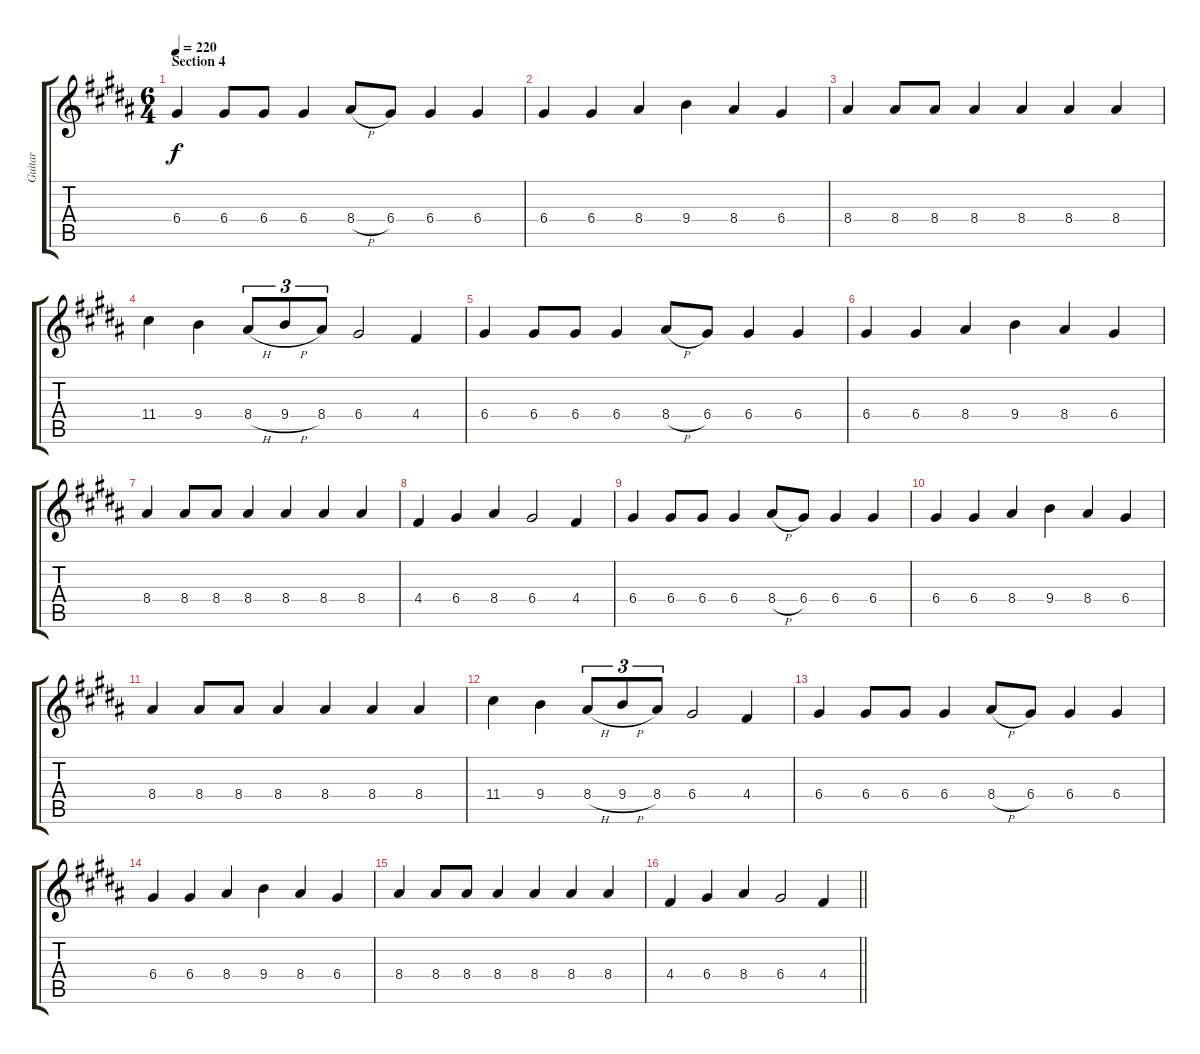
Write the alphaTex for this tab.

\track ("Guitar" "Guitar") {instrument acousticguitarsteel}
\staff {score tabs}
\tuning (E4 B3 G3 D3 A2 E2) {hide}
\ts (6 4)
\section ("" "Section 4")
\tempo 220
\clef g2
\ks g#minor
6.4.4{dy f} 6.4.8 6.4.8 6.4.4 8.4{h}.8 6.4.8 6.4.4 6.4.4 |
6.4.4 6.4.4 8.4.4 9.4.4 8.4.4 6.4.4 |
8.4.4 8.4.8 8.4.8 8.4.4 8.4.4 8.4.4 8.4.4 |
11.4.4 9.4.4 8.4{h}.8{tu (3 2)} 9.4{h}.8{tu (3 2)} 8.4.8{tu (3 2)} 6.4.2 4.4.4 |
6.4.4 6.4.8 6.4.8 6.4.4 8.4{h}.8 6.4.8 6.4.4 6.4.4 |
6.4.4 6.4.4 8.4.4 9.4.4 8.4.4 6.4.4 |
8.4.4 8.4.8 8.4.8 8.4.4 8.4.4 8.4.4 8.4.4 |
4.4.4 6.4.4 8.4.4 6.4.2 4.4.4 |
6.4.4 6.4.8 6.4.8 6.4.4 8.4{h}.8 6.4.8 6.4.4 6.4.4 |
6.4.4 6.4.4 8.4.4 9.4.4 8.4.4 6.4.4 |
8.4.4 8.4.8 8.4.8 8.4.4 8.4.4 8.4.4 8.4.4 |
11.4.4 9.4.4 8.4{h}.8{tu (3 2)} 9.4{h}.8{tu (3 2)} 8.4.8{tu (3 2)} 6.4.2 4.4.4 |
6.4.4 6.4.8 6.4.8 6.4.4 8.4{h}.8 6.4.8 6.4.4 6.4.4 |
6.4.4 6.4.4 8.4.4 9.4.4 8.4.4 6.4.4 |
8.4.4 8.4.8 8.4.8 8.4.4 8.4.4 8.4.4 8.4.4 |
\barLineRight lightlight
4.4.4 6.4.4 8.4.4 6.4.2 4.4.4
